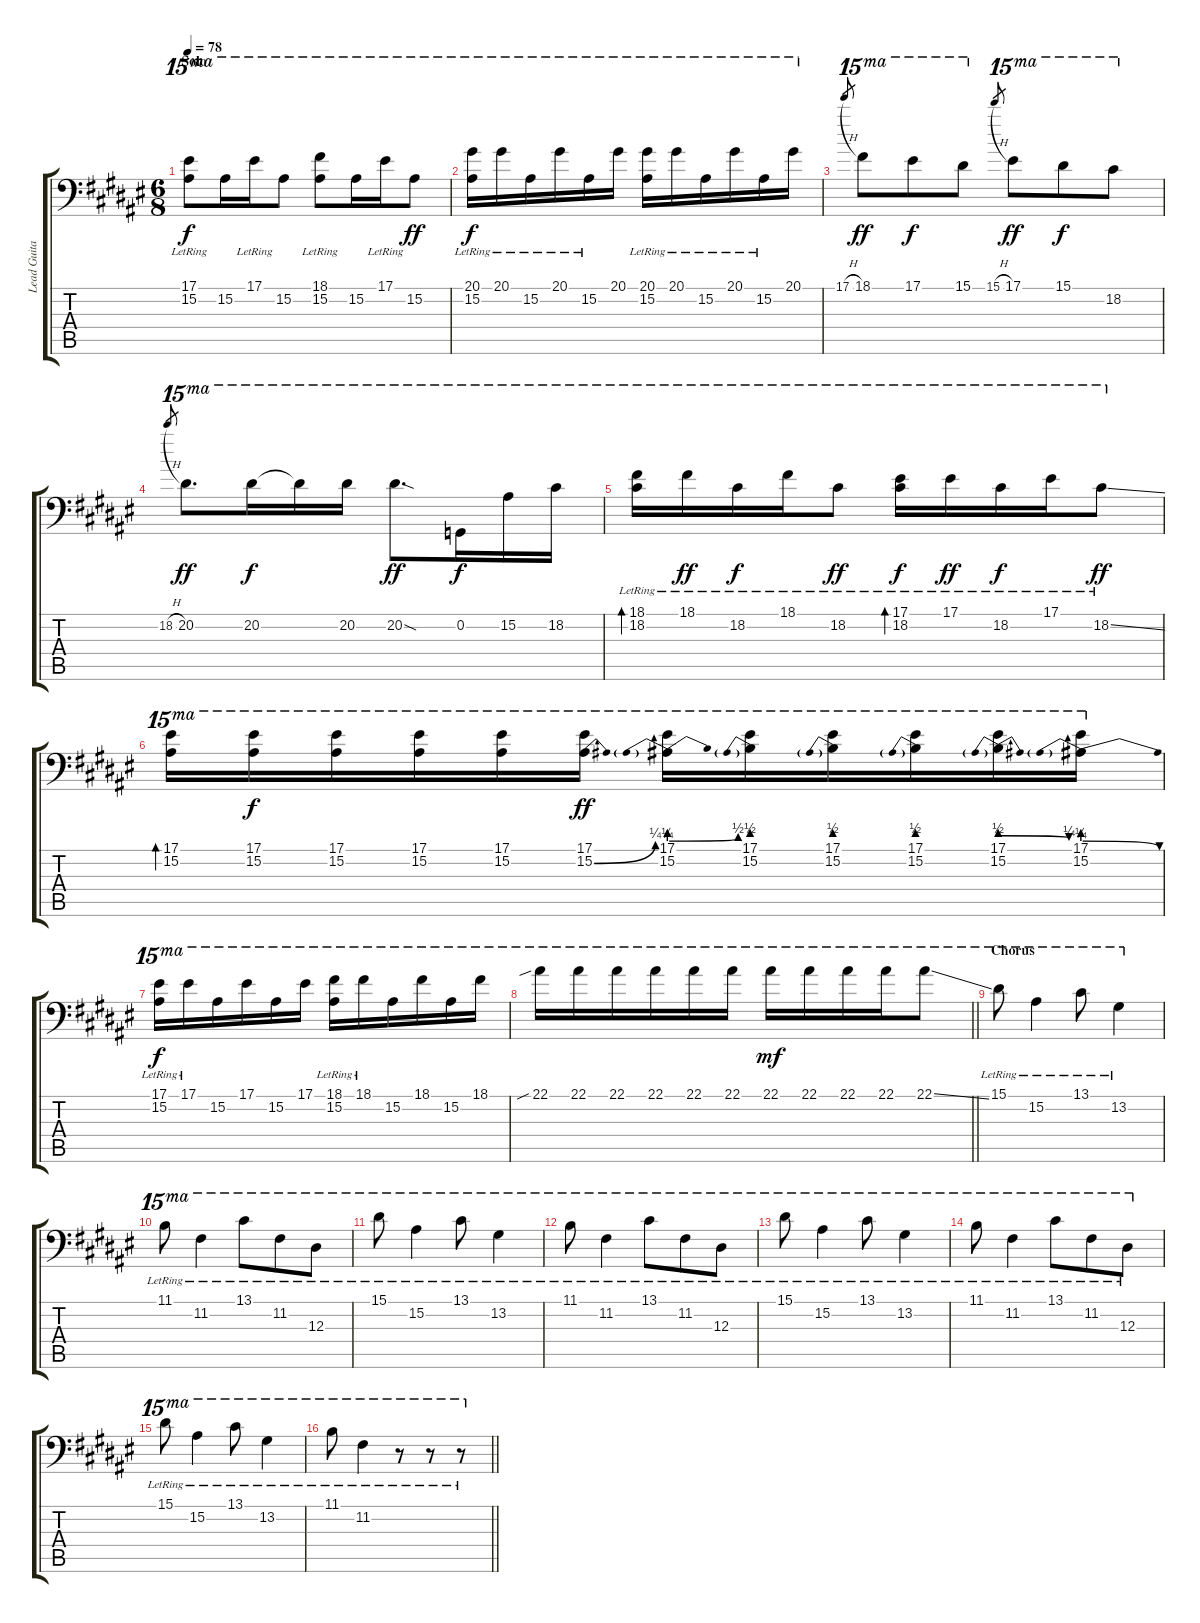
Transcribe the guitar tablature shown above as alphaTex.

\track ("Lead Guitar" "Lead Guita") {instrument distortionguitar}
\staff {score tabs}
\tuning (C4 G3 Eb3 Bb2 F2 Bb1) {hide}
\ts (6 8)
\section ("" "Solo")
\tempo 78
\clef f4
\ks d#minor
(17.1{lr} 15.2).8{ot 15ma dy f balance 8} 15.2.16{ot 15ma} 17.1{lr}.16{ot 15ma} 15.2.8{ot 15ma} (18.1{lr} 15.2).8{ot 15ma} 15.2.16{ot 15ma} 17.1{lr}.16{ot 15ma} 15.2.8{ot 15ma dy ff} |
(20.1 15.2{lr}).16{ot 15ma dy f} 20.1{lr}.16{ot 15ma} 15.2{lr}.16{ot 15ma} 20.1{lr}.16{ot 15ma} 15.2{lr}.16{ot 15ma} 20.1.16{ot 15ma} (20.1 15.2{lr}).16{ot 15ma} 20.1{lr}.16{ot 15ma} 15.2{lr}.16{ot 15ma} 20.1{lr}.16{ot 15ma} 15.2{lr}.16{ot 15ma} 20.1.16{ot 15ma} |
17.1{h}.8{gr} 18.1.8{ot 15ma dy ff volume 13} 17.1.8{ot 15ma dy f} 15.1.8{ot 15ma} 15.1{h}.8{gr} 17.1.8{ot 15ma dy ff} 15.1.8{ot 15ma dy f} 18.2.8{ot 15ma} |
18.2{h}.8{gr} 20.2.8{d ot 15ma dy ff} 20.2.16{ot 15ma dy f} 20.2{t}.16{ot 15ma} 20.2.16{ot 15ma} 20.2{sod}.8{d ot 15ma dy ff} 0.2.16{ot 15ma dy f} 15.2.16{ot 15ma} 18.2.16{ot 15ma} |
(18.1{lr} 18.2{lr}).16{bd 240 ot 15ma} 18.1{lr}.16{ot 15ma dy ff} 18.2{lr}.16{ot 15ma dy f} 18.1{lr}.16{ot 15ma} 18.2{lr}.8{ot 15ma dy ff} (17.1{lr} 18.2{lr}).16{bd 240 ot 15ma dy f} 17.1{lr}.16{ot 15ma dy ff} 18.2{lr}.16{ot 15ma dy f} 17.1{lr}.16{ot 15ma} 18.2{ss lr}.8{ot 15ma dy ff} |
(17.1 15.2).16{bd 240 ot 15ma} (17.1 15.2).16{ot 15ma dy f} (17.1 15.2).16{ot 15ma} (17.1 15.2).16{ot 15ma} (17.1 15.2).16{ot 15ma} (17.1 15.2{be (bend 0 0 60 1)}).16{ot 15ma dy ff} (17.1 15.2{be (prebendbend 0 1 60 2)}).16{ot 15ma} (17.1 15.2{be (prebend 0 2 60 2)}).16{ot 15ma} (17.1 15.2{be (prebend 0 2 60 2)}).16{ot 15ma} (17.1 15.2{be (prebend 0 2 60 2)}).16{ot 15ma} (17.1 15.2{be (prebendrelease 0 2 60 1)}).16{ot 15ma} (17.1 15.2{be (prebendrelease 0 1 60 0)}).16{ot 15ma} |
(17.1{lr} 15.2{lr}).16{ot 15ma dy f} 17.1{lr}.16{ot 15ma} 15.2.16{ot 15ma} 17.1.16{ot 15ma} 15.2.16{ot 15ma} 17.1.16{ot 15ma} (18.1{lr} 15.2{lr}).16{ot 15ma} 18.1{lr}.16{ot 15ma} 15.2.16{ot 15ma} 18.1.16{ot 15ma} 15.2.16{ot 15ma} 18.1.16{ot 15ma} |
\barLineRight lightlight
22.1{sib}.16{ot 15ma} 22.1.16{ot 15ma} 22.1.16{ot 15ma} 22.1.16{ot 15ma} 22.1.16{ot 15ma} 22.1.16{ot 15ma} 22.1.16{ot 15ma dy mf} 22.1.16{ot 15ma} 22.1.16{ot 15ma} 22.1.16{ot 15ma} 22.1{ss}.8{ot 15ma} |
\section ("" "Chorus")
15.1{lr}.8{ot 15ma volume 9} 15.2{lr}.4{ot 15ma} 13.1{lr}.8{ot 15ma} 13.2{lr}.4{ot 15ma} |
11.1{lr}.8{ot 15ma} 11.2{lr}.4{ot 15ma} 13.1{lr}.8{ot 15ma} 11.2{lr}.8{ot 15ma} 12.3{lr}.8{ot 15ma} |
15.1{lr}.8{ot 15ma} 15.2{lr}.4{ot 15ma} 13.1{lr}.8{ot 15ma} 13.2{lr}.4{ot 15ma} |
11.1{lr}.8{ot 15ma} 11.2{lr}.4{ot 15ma} 13.1{lr}.8{ot 15ma} 11.2{lr}.8{ot 15ma} 12.3{lr}.8{ot 15ma} |
15.1{lr}.8{ot 15ma} 15.2{lr}.4{ot 15ma} 13.1{lr}.8{ot 15ma} 13.2{lr}.4{ot 15ma} |
11.1{lr}.8{ot 15ma} 11.2{lr}.4{ot 15ma} 13.1{lr}.8{ot 15ma} 11.2{lr}.8{ot 15ma} 12.3{lr}.8{ot 15ma} |
15.1{lr}.8{ot 15ma} 15.2{lr}.4{ot 15ma} 13.1{lr}.8{ot 15ma} 13.2{lr}.4{ot 15ma} |
\barLineRight lightlight
11.1{lr}.8{ot 15ma} 11.2{lr}.4{ot 15ma} r.8{ot 15ma} r.8{ot 15ma} r.8{ot 15ma}
